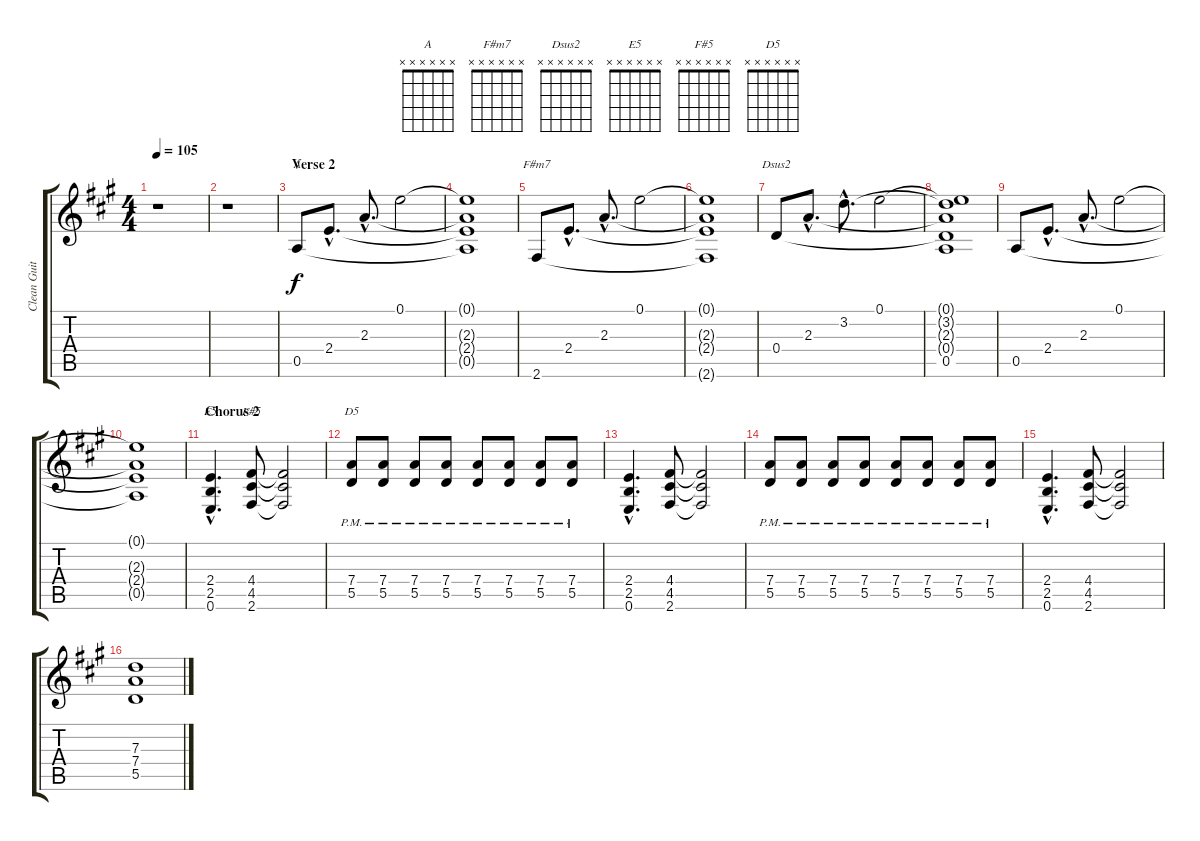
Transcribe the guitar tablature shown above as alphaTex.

\track ("Clean Guitar 2" "Clean Guit") {instrument electricguitarclean}
\staff {score tabs}
\tuning (E4 B3 G3 D3 A2 E2) {hide}
\chord ("A" x x x x x x)
\chord ("F#m7" x x x x x x)
\chord ("Dsus2" x x x x x x)
\chord ("E5" x x x x x x)
\chord ("F#5" x x x x x x)
\chord ("D5" x x x x x x)
\ts (4 4)
\tempo 105
\clef g2
\ks a
r.1{dy f} |
r.1 |
\section ("" "Verse 2")
0.5.8{ch "A"} 2.4{hac}.8{d} 2.3{hac}.8{d} 0.1.2 |
(0.1{t} 2.3{t} 2.4{t} 0.5{t}).1 |
2.6.8{ch "F#m7"} 2.4{hac}.8{d} 2.3{hac}.8{d} 0.1.2 |
(0.1{t} 2.3{t} 2.4{t} 2.6{t}).1 |
0.4.8{ch "Dsus2"} 2.3{hac}.8{d} 3.2{hac}.8{d} 0.1.2 |
(0.1{t} 3.2{t} 2.3{t} 0.4{t} 0.5).1 |
0.5.8 2.4{hac}.8{d} 2.3{hac}.8{d} 0.1.2 |
(0.1{t} 2.3{t} 2.4{t} 0.5{t}).1 |
\section ("" "Chorus 2")
(2.4{hac} 2.5{hac} 0.6{hac}).4{d ch "E5"} (4.4 4.5 2.6).8{ch "F#5"} (4.4{t} 4.5{t} 2.6{t}).2 |
(7.4 5.5{pm}).8{ch "D5"} (7.4 5.5{pm}).8 (7.4 5.5{pm}).8 (7.4 5.5{pm}).8 (7.4 5.5{pm}).8 (7.4 5.5{pm}).8 (7.4 5.5{pm}).8 (7.4 5.5{pm}).8 |
(2.4{hac} 2.5{hac} 0.6{hac}).4{d} (4.4 4.5 2.6).8 (4.4{t} 4.5{t} 2.6{t}).2 |
(7.4 5.5{pm}).8 (7.4 5.5{pm}).8 (7.4 5.5{pm}).8 (7.4 5.5{pm}).8 (7.4 5.5{pm}).8 (7.4 5.5{pm}).8 (7.4 5.5{pm}).8 (7.4 5.5{pm}).8 |
(2.4{hac} 2.5{hac} 0.6{hac}).4{d} (4.4 4.5 2.6).8 (4.4{t} 4.5{t} 2.6{t}).2 |
(7.3 7.4 5.5).1
